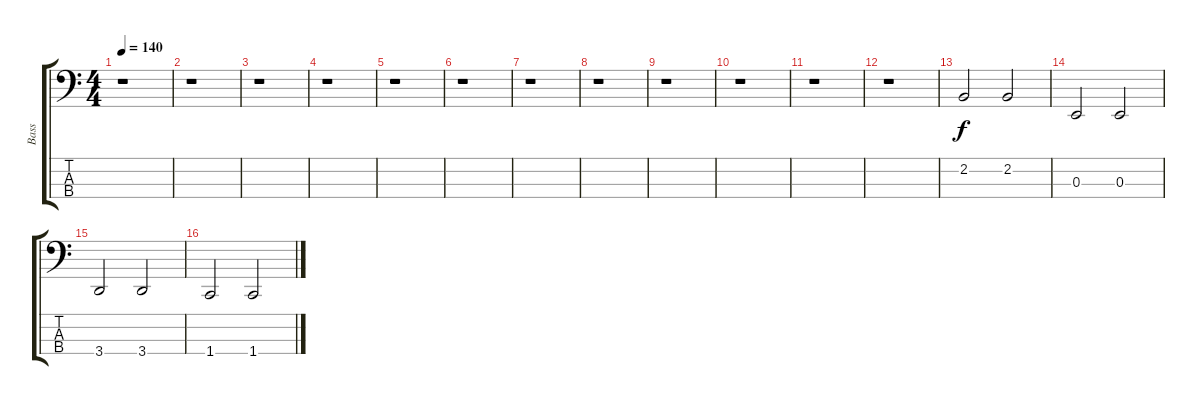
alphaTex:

\track ("Bass" "Bass") {instrument electricbassfinger}
\staff {score tabs}
\tuning (D2 A1 E1 B0) {hide}
\ts (4 4)
\tempo 140
\clef f4
\ks c
r.1{dy f} |
r.1 |
r.1 |
r.1 |
r.1 |
r.1 |
r.1 |
r.1 |
r.1 |
r.1 |
r.1 |
r.1 |
2.2.2 2.2.2 |
0.3.2 0.3.2 |
3.4.2 3.4.2 |
1.4.2 1.4.2
